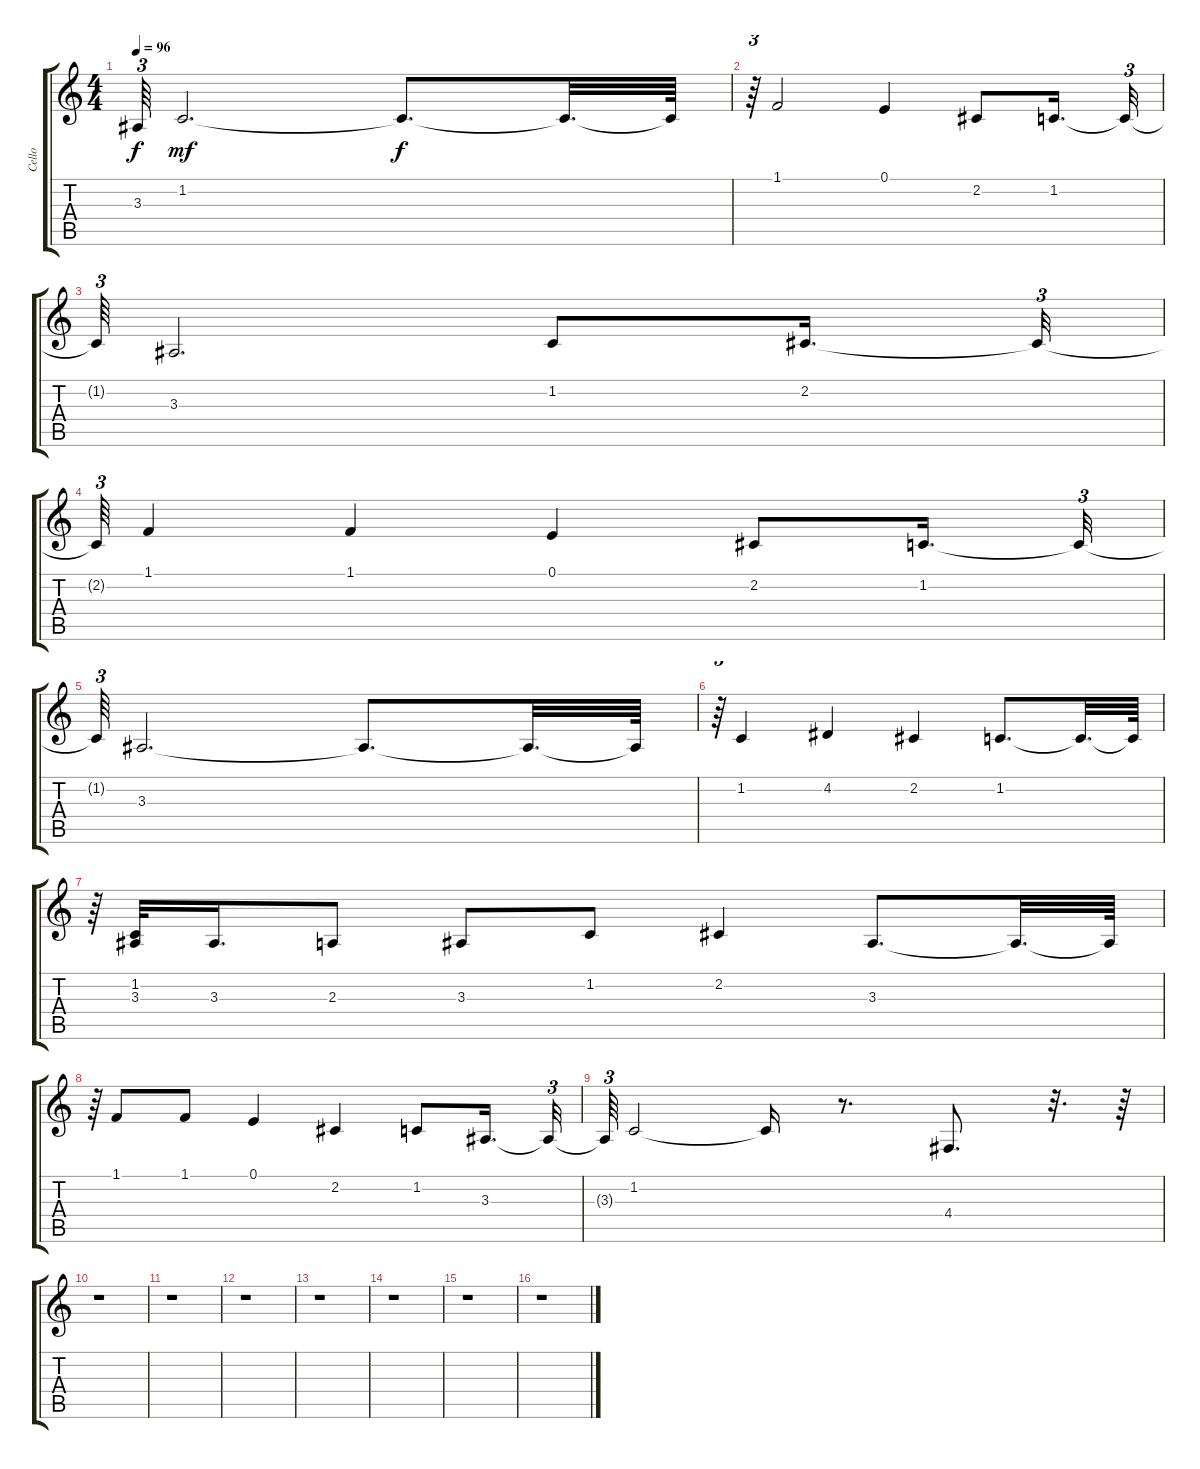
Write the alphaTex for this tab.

\track ("Cello" "Cello") {instrument pizzicatostrings}
\staff {score tabs}
\tuning (E4 B3 G3 D3 A2 E2) {hide}
\ts (4 4)
\tempo 96
\clef g2
\ks c
3.3{t}.64{tu (3 2) dy f} 1.2.2{d dy mf} 1.2{t}.8{d dy f} 1.2{t}.32{d} 1.2{t}.64 |
r.64{tu (3 2)} 1.1.2 0.1.4 2.2.8 1.2.16{d} 1.2{t}.32{tu (3 2)} |
1.2{t}.64{tu (3 2)} 3.3.2{d} 1.2.8 2.2.16{d} 2.2{t}.32{tu (3 2)} |
2.2{t}.64{tu (3 2)} 1.1.4 1.1.4 0.1.4 2.2.8 1.2.16{d} 1.2{t}.32{tu (3 2)} |
1.2{t}.64{tu (3 2)} 3.3.2{d} 3.3{t}.8{d} 3.3{t}.32{d} 3.3{t}.64 |
r.64{tu (3 2)} 1.2.4 4.2.4 2.2.4 1.2.8{d} 1.2{t}.32{d} 1.2{t}.64 |
r.64{tu (3 2)} (1.2 3.3).32 3.3.16{d} 2.3.8 3.3.8 1.2.8 2.2.4 3.3.8{d} 3.3{t}.32{d} 3.3{t}.64 |
r.64{tu (3 2)} 1.1.8 1.1.8 0.1.4 2.2.4 1.2.8 3.3.16{d} 3.3{t}.32{tu (3 2)} |
3.3{t}.64{tu (3 2)} 1.2.2 1.2{t}.16 r.8{d} 4.4.8{d} r.32{d} r.64 |
r.1 |
r.1 |
r.1 |
r.1 |
r.1 |
r.1 |
r.1
